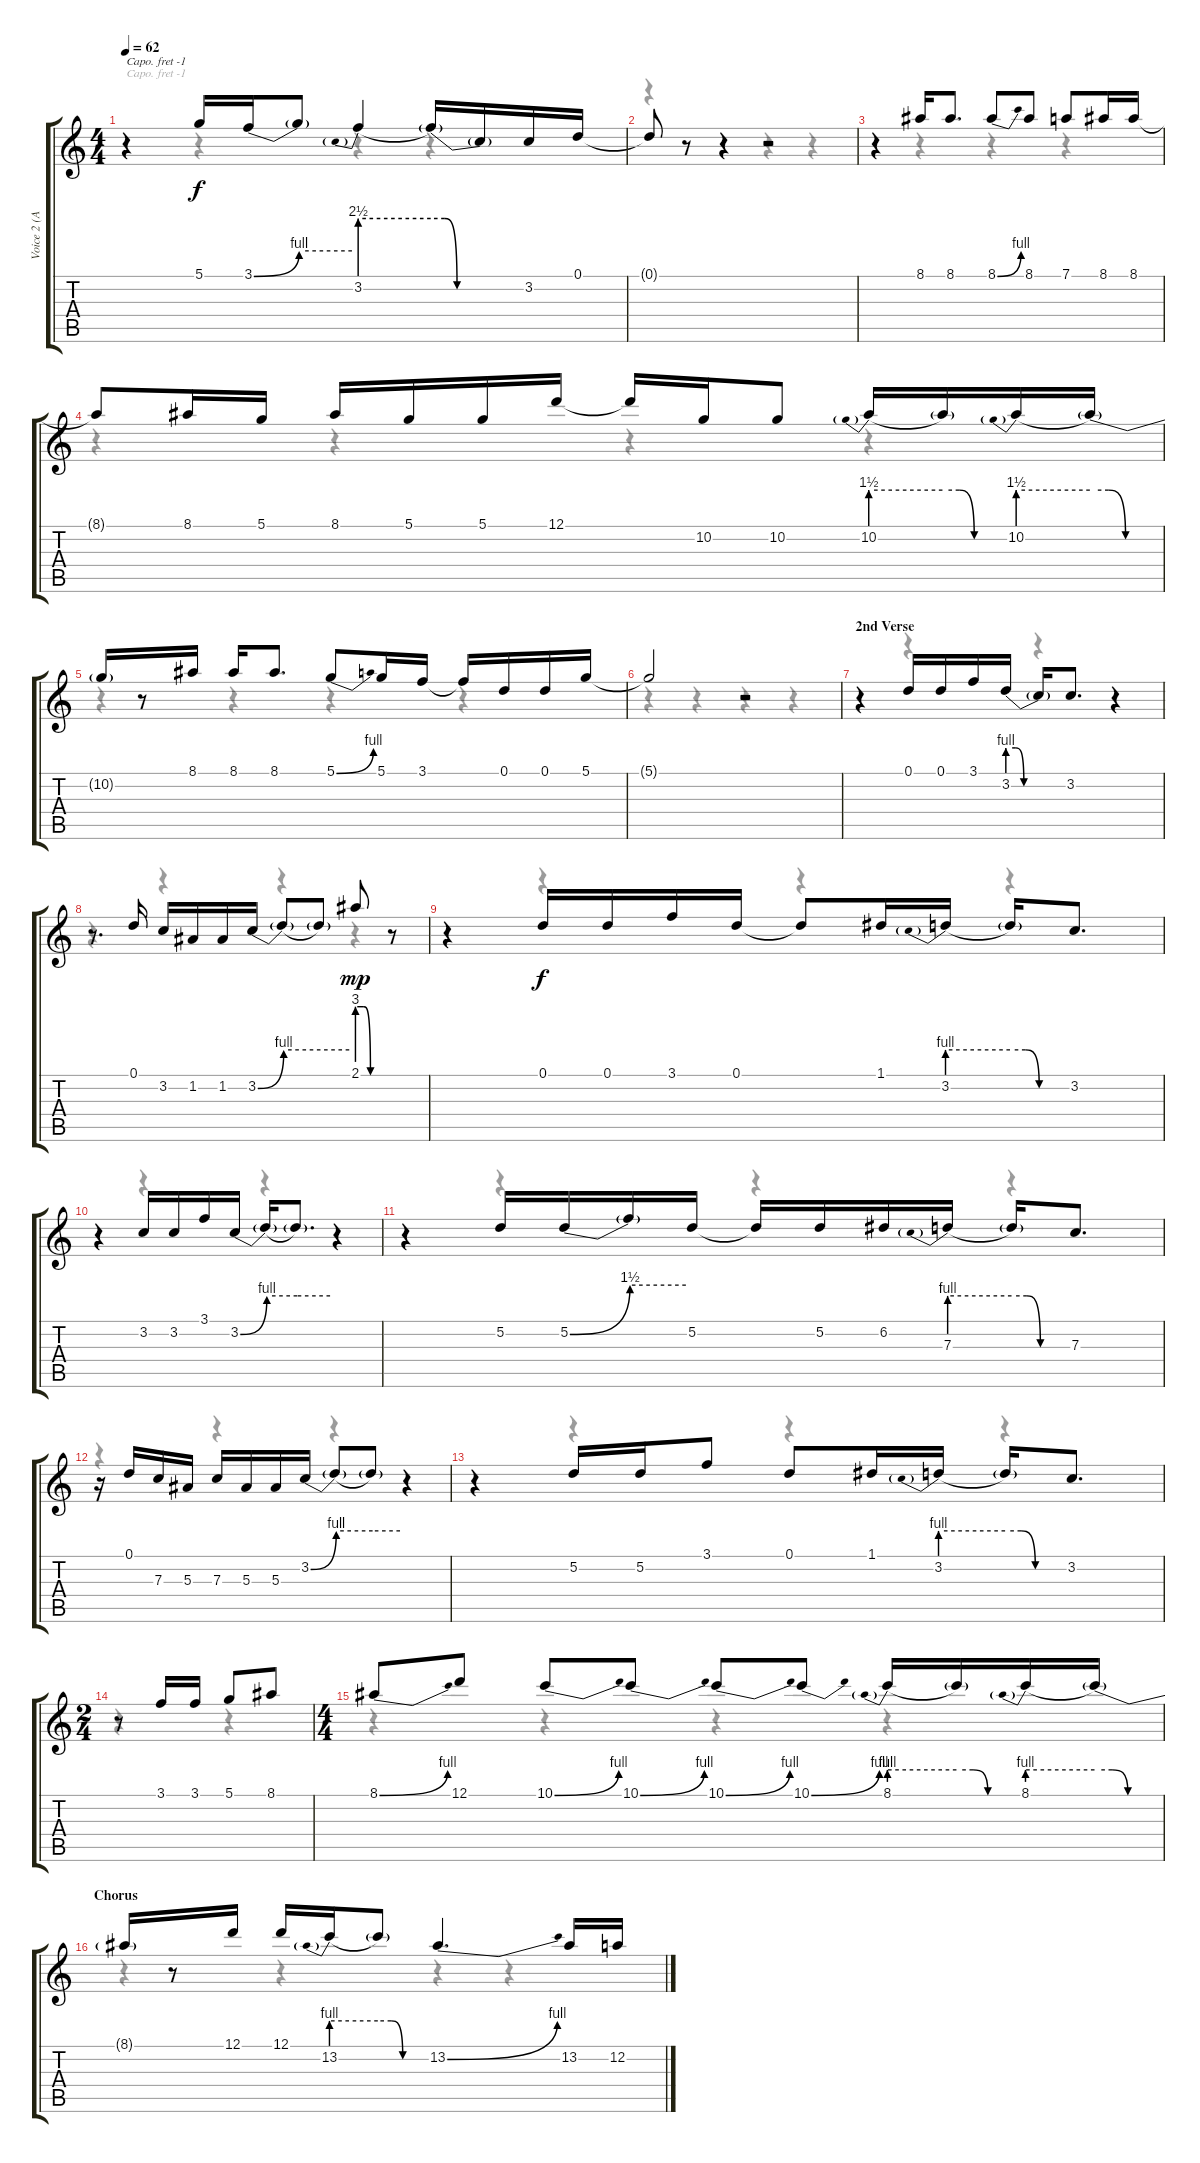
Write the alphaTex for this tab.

\track ("Voice 2 (Axl)" "Voice 2 (A") {instrument electricbasspick}
\staff {score tabs}
\capo -1
\tuning (Eb4 Bb3 Gb3 Db3 Ab2 Eb2) {hide}
\voice
\ts (4 4)
\tempo 62
\clef g2
\ks c
r.4{dy f} 5.1.16 3.1{be (bend 0 0 60 4)}.16 3.1{be (hold 0 4 60 4) t}.8 3.2{be (prebend 0 10 60 10)}.4 3.2{be (custom 0 10 15 10 30 0 60 0) t}.16 3.2{be (hold 0 0 60 0) t}.16 3.2.16 0.1.16 |
0.1{t}.8 r.8 r.4 r.2 |
r.4 8.1.16 8.1.8{d} 8.1{be (bend 0 0 60 4)}.8 8.1.8 7.1.8 8.1.16 8.1.16 |
8.1{t}.8 8.1.16 5.1.16 8.1.16 5.1.16 5.1.16 12.1.16 12.1{t}.16 10.2.16 10.2.8 10.2{be (prebend 0 6 60 6)}.16 10.2{be (custom 0 6 15 6 30 0 60 0) t}.16 10.2{be (prebend 0 6 60 6)}.16 10.2{be (custom 0 6 15 6 30 0 60 0) t}.16 |
10.2{be (hold 0 0 60 0) t}.16 r.8 8.1.16 8.1.16 8.1.8{d} 5.1{be (bend 0 0 60 4)}.8 5.1.16 3.1.16 3.1{t}.16 0.1.16 0.1.16 5.1.16 |
5.1{t}.2 r.2 |
\section ("" "2nd Verse")
r.4 0.1.16 0.1.16 3.1.16 3.2{be (custom 0 4 15 4 30 0 60 0)}.16 3.2{be (hold 0 0 60 0) t}.16 3.2.8{d} r.4 |
r.8{d} 0.1.16 3.2.16 1.2.16 1.2.16 3.2{be (bend 0 0 60 4)}.16 3.2{be (hold 0 4 60 4) t}.8 3.2{be (hold 0 4 60 4) t}.8 2.1{be (custom 0 12 15 12 30 0 60 0)}.8{dy mp} r.8 |
r.4 0.1.16{dy f} 0.1.16 3.1.16 0.1.16 0.1{t}.8 1.1.16 3.2{be (prebend 0 4 60 4)}.16 3.2{be (custom 0 4 15 4 30 0 60 0) t}.16 3.2.8{d} |
r.4 3.2.16 3.2.16 3.1.16 3.2{be (bend 0 0 60 4)}.16 3.2{be (hold 0 4 60 4) t}.16 3.2{be (hold 0 4 60 4) t}.8{d} r.4 |
r.4 5.2.16 5.2{be (bend 0 0 60 6)}.16 5.2{be (hold 0 6 60 6) t}.16 5.2.16 5.2{t}.16 5.2.16 6.2.16 7.3{be (prebend 0 4 60 4)}.16 7.3{be (custom 0 4 15 4 30 0 60 0) t}.16 7.3.8{d} |
r.16 0.1.16 7.3.16 5.3.16 7.3.16 5.3.16 5.3.16 3.2{be (bend 0 0 60 4)}.16 3.2{be (hold 0 4 60 4) t}.8 3.2{be (hold 0 4 60 4) t}.8 r.4 |
r.4 5.2.16 5.2.16 3.1.8 0.1.8 1.1.16 3.2{be (prebend 0 4 60 4)}.16 3.2{be (custom 0 4 15 4 30 0 60 0) t}.16 3.2.8{d} |
\ts (2 4)
r.8 3.1.16 3.1.16 5.1.8 8.1.8 |
\ts (4 4)
8.1{be (bend 0 0 60 4)}.8 12.1.8 10.1{be (bend 0 0 60 4)}.8 10.1{be (bend 0 0 60 4)}.8 10.1{be (bend 0 0 60 4)}.8 10.1{be (bend 0 0 60 4)}.8 8.1{be (prebend 0 4 60 4)}.16 8.1{be (custom 0 4 15 4 30 0 60 0) t}.16 8.1{be (prebend 0 4 60 4)}.16 8.1{be (custom 0 4 15 4 30 0 60 0) t}.16 |
\section ("" "Chorus")
8.1{be (hold 0 0 60 0) t}.16 r.8 12.1.16 12.1.16 13.2{be (prebend 0 4 60 4)}.16 13.2{be (custom 0 4 15 4 30 0 60 0) t}.8 13.2{be (bend 0 0 60 4)}.4{d} 13.2.16 12.2.16
\voice
\clef g2
\ottava regular
\simile none
\ks c
r.4{dy f} r.4 r.4 r.4 |
r.4 r.4 r.4 r.4 |
r.4 r.4 r.4 r.4 |
r.4 r.4 r.4 r.4 |
r.4 r.4 r.4 r.4 |
r.4 r.4 r.4 r.4 |
r.4 r.4 r.4 r.4 |
r.4 r.4 r.4 r.4 |
r.4 r.4 r.4 r.4 |
r.4 r.4 r.4 r.4 |
r.4 r.4 r.4 r.4 |
r.4 r.4 r.4 r.4 |
r.4 r.4 r.4 r.4 |
r.4 r.4 |
r.4 r.4 r.4 r.4 |
r.4 r.4 r.4 r.4
